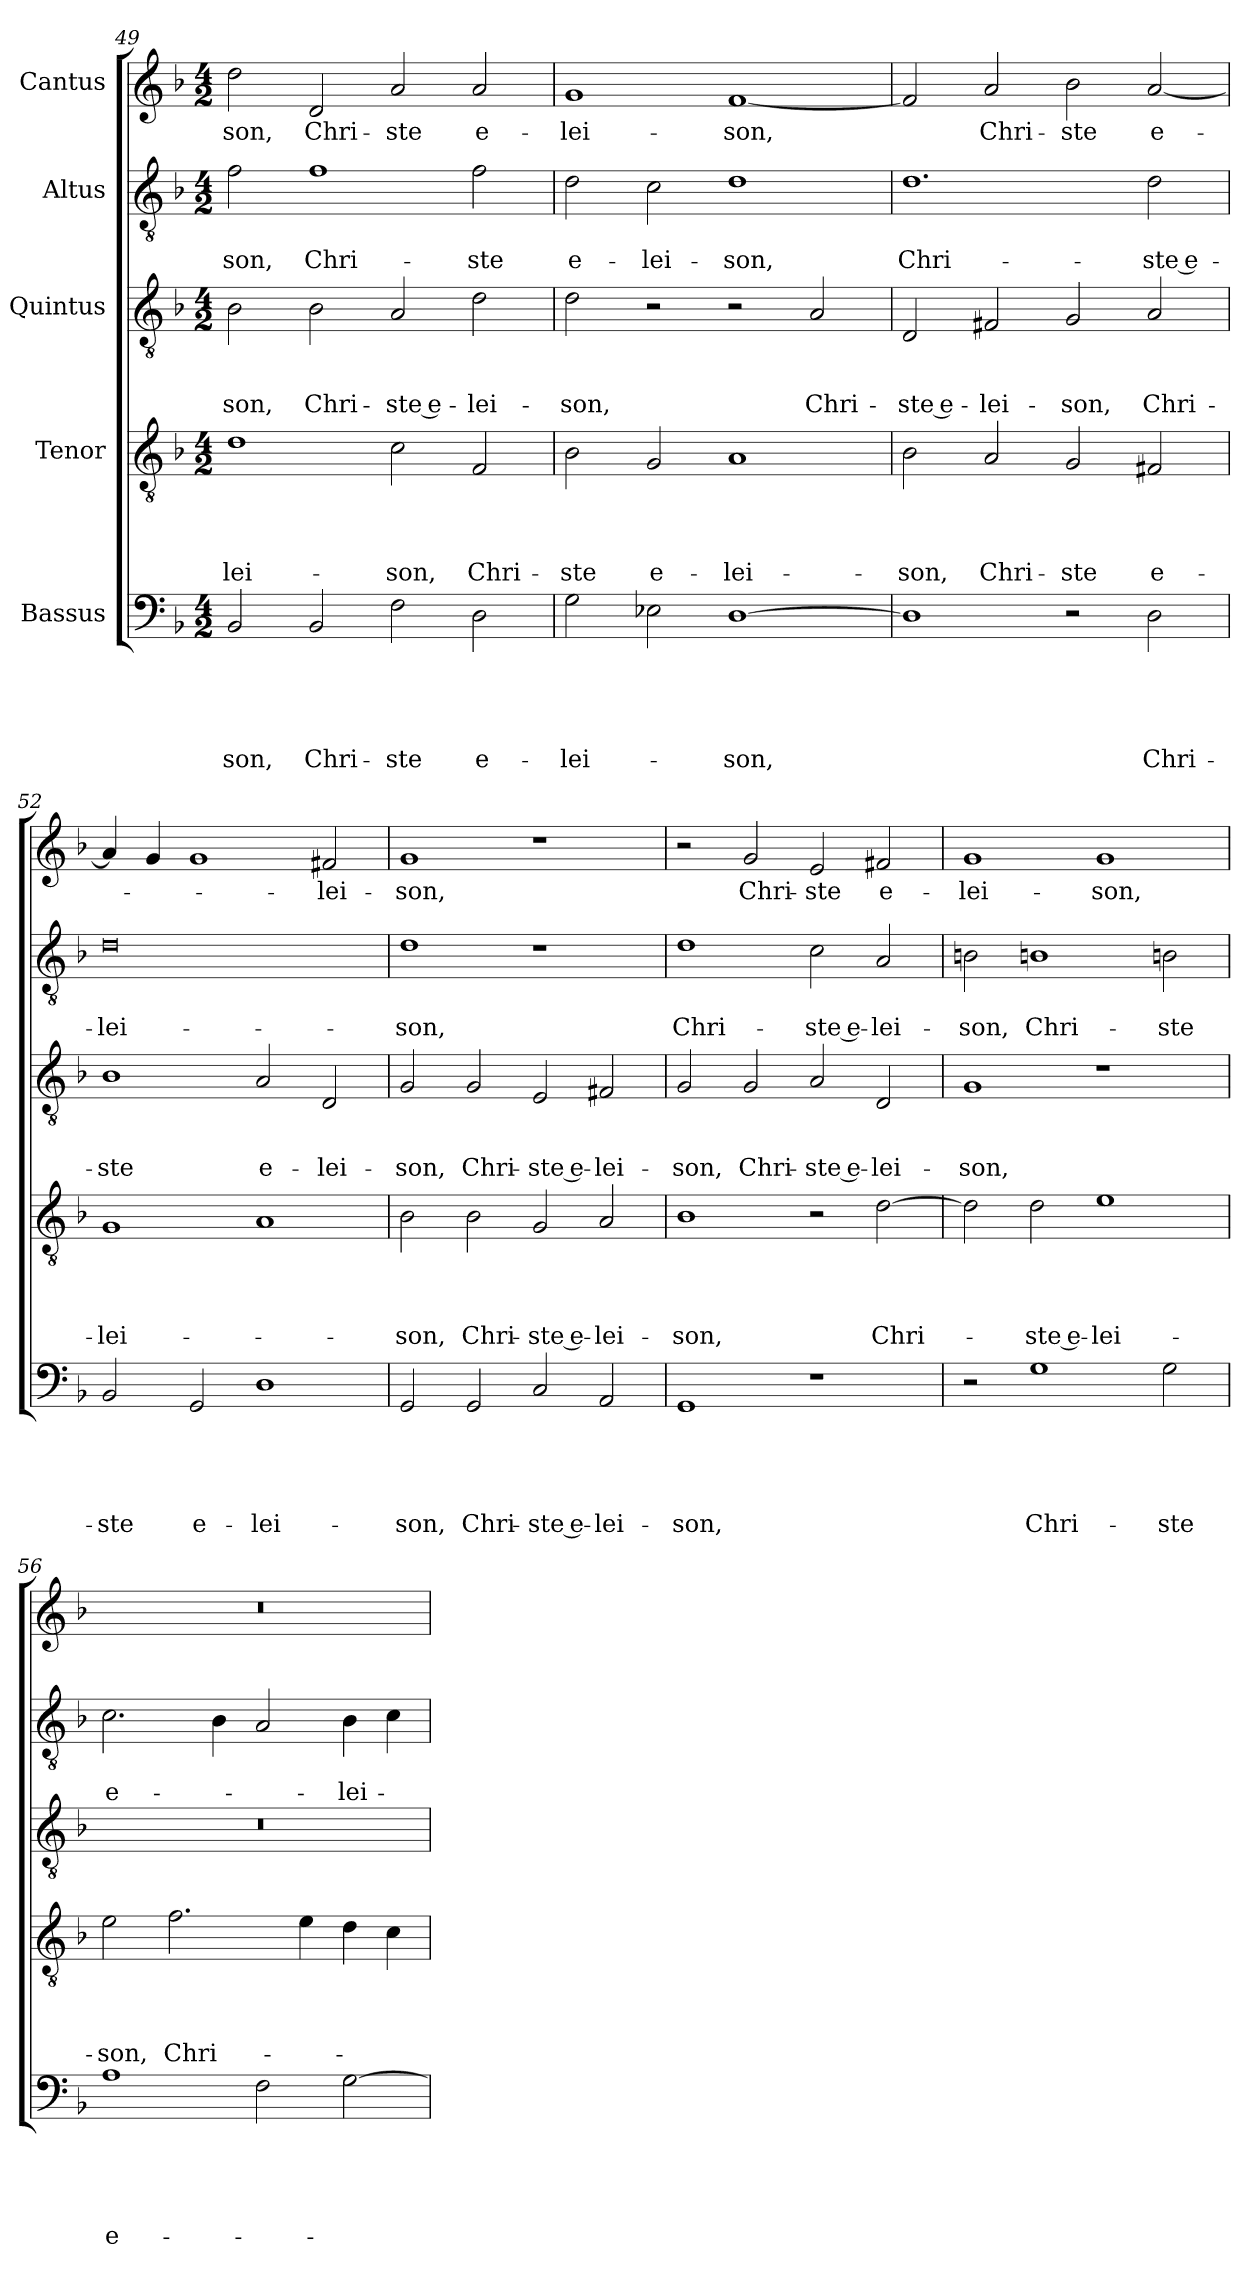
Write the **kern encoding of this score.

**kern	**text	**text	**text	**text	**text	**kern	**text	**text	**text	**text	**kern	**text	**text	**text	**kern	**text	**text	**kern	**text
*part5	*part5	*part5	*part5	*part5	*part5	*part4	*part4	*part4	*part4	*part4	*part3	*part3	*part3	*part3	*part2	*part2	*part2	*part1	*part1
*staff5	*staff5	*staff5	*staff5	*staff5	*staff5	*staff4	*staff4	*staff4	*staff4	*staff4	*staff3	*staff3	*staff3	*staff3	*staff2	*staff2	*staff2	*staff1	*staff1
*I"Bassus	*	*	*	*	*	*I"Tenor	*	*	*	*	*I"Quintus	*	*	*	*I"Altus	*	*	*I"Cantus	*
*clefF4	*	*	*	*	*	*clefGv2	*	*	*	*	*clefGv2	*	*	*	*clefGv2	*	*	*clefG2	*
*k[b-]	*	*	*	*	*	*k[b-]	*	*	*	*	*k[b-]	*	*	*	*k[b-]	*	*	*k[b-]	*
*M4/2	*	*	*	*	*	*M4/2	*	*	*	*	*M4/2	*	*	*	*M4/2	*	*	*M4/2	*
=49	=49	=49	=49	=49	=49	=49	=49	=49	=49	=49	=49	=49	=49	=49	=49	=49	=49	=49	=49
2BB-/	.	.	.	.	-son,	1d\	.	.	.	-lei-	2B-\	.	.	-son,	2f\	.	-son,	2dd\	-son,
2BB-/	.	.	.	.	Chri-	.	.	.	.	.	2B-\	.	.	Chri-	1f\	.	Chri-	2d/	Chri-
2F\	.	.	.	.	-ste	2c\	.	.	.	-son,	2A/	.	.	-ste e-	.	.	.	2a/	-ste
2D\	.	.	.	.	e-	2F/	.	.	.	Chri-	2d\	.	.	-lei-	2f\	.	-ste	2a/	e-
=50	=50	=50	=50	=50	=50	=50	=50	=50	=50	=50	=50	=50	=50	=50	=50	=50	=50	=50	=50
2G\	.	.	.	.	-lei-	2B-\	.	.	.	-ste	2d\	.	.	-son,	2d\	.	e-	1g/	-lei-
2E-X\	.	.	.	.	.	2G/	.	.	.	e-	2r	.	.	.	2c\	.	-lei-	.	.
[1D\	.	.	.	.	-son,	1A/	.	.	.	-lei-	2r	.	.	.	1d\	.	-son,	[1f/	-son,
.	.	.	.	.	.	.	.	.	.	.	2A/	.	.	Chri-	.	.	.	.	.
=51	=51	=51	=51	=51	=51	=51	=51	=51	=51	=51	=51	=51	=51	=51	=51	=51	=51	=51	=51
1D\]	.	.	.	.	.	2B-\	.	.	.	-son,	2D/	.	.	-ste e-	1.d\	.	Chri-	2f/]	.
.	.	.	.	.	.	2A/	.	.	.	Chri-	2F#X/	.	.	-lei-	.	.	.	2a/	Chri-
2r	.	.	.	.	.	2G/	.	.	.	-ste	2G/	.	.	-son,	.	.	.	2b-\	-ste
2D\	.	.	.	.	Chri-	2F#X/	.	.	.	e-	2A/	.	.	Chri-	2d\	.	-ste e-	[2a/	e-
=52	=52	=52	=52	=52	=52	=52	=52	=52	=52	=52	=52	=52	=52	=52	=52	=52	=52	=52	=52
2BB-/	.	.	.	.	-ste	1G/	.	.	.	-lei-	1B-\	.	.	-ste	0d\	.	-lei-	4a/]	.
.	.	.	.	.	.	.	.	.	.	.	.	.	.	.	.	.	.	4g/	.
2GG/	.	.	.	.	e-	.	.	.	.	.	.	.	.	.	.	.	.	1g/	.
1D\	.	.	.	.	-lei-	1A/	.	.	.	.	2A/	.	.	e-	.	.	.	.	.
.	.	.	.	.	.	.	.	.	.	.	2D/	.	.	-lei-	.	.	.	2f#X/	-lei-
=53	=53	=53	=53	=53	=53	=53	=53	=53	=53	=53	=53	=53	=53	=53	=53	=53	=53	=53	=53
2GG/	.	.	.	.	-son,	2B-\	.	.	.	-son,	2G/	.	.	-son,	1d\	.	-son,	1g/	-son,
2GG/	.	.	.	.	Chri-	2B-\	.	.	.	Chri-	2G/	.	.	Chri-	.	.	.	.	.
2C/	.	.	.	.	-ste e-	2G/	.	.	.	-ste e-	2E/	.	.	-ste e-	1r	.	.	1r	.
2AA/	.	.	.	.	-lei-	2A/	.	.	.	-lei-	2F#X/	.	.	-lei-	.	.	.	.	.
=54	=54	=54	=54	=54	=54	=54	=54	=54	=54	=54	=54	=54	=54	=54	=54	=54	=54	=54	=54
1GG/	.	.	.	.	-son,	1B-\	.	.	.	-son,	2G/	.	.	-son,	1d\	.	Chri-	2r	.
.	.	.	.	.	.	.	.	.	.	.	2G/	.	.	Chri-	.	.	.	2g/	Chri-
1r	.	.	.	.	.	2r	.	.	.	.	2A/	.	.	-ste e-	2c\	.	-ste e-	2e/	-ste
.	.	.	.	.	.	[2d\	.	.	.	Chri-	2D/	.	.	-lei-	2A/	.	-lei-	2f#X/	e-
=55	=55	=55	=55	=55	=55	=55	=55	=55	=55	=55	=55	=55	=55	=55	=55	=55	=55	=55	=55
2r	.	.	.	.	.	2d\]	.	.	.	.	1G/	.	.	-son,	2Bn\	.	-son,	1g/	-lei-
1G\	.	.	.	.	Chri-	2d\	.	.	.	-ste e-	.	.	.	.	1Bn\	.	Chri-	.	.
.	.	.	.	.	.	1e\	.	.	.	-lei-	1r	.	.	.	.	.	.	1g/	-son,
2G\	.	.	.	.	-ste	.	.	.	.	.	.	.	.	.	2Bn\	.	-ste	.	.
=56	=56	=56	=56	=56	=56	=56	=56	=56	=56	=56	=56	=56	=56	=56	=56	=56	=56	=56	=56
1A\	.	.	.	.	e-	2e\	.	.	.	-son,	0r	.	.	.	2.c\	.	e-	0r	.
.	.	.	.	.	.	2.f\	.	.	.	Chri-	.	.	.	.	.	.	.	.	.
.	.	.	.	.	.	.	.	.	.	.	.	.	.	.	4B-\	.	.	.	.
2F\	.	.	.	.	.	.	.	.	.	.	.	.	.	.	2A/	.	.	.	.
.	.	.	.	.	.	4e\	.	.	.	.	.	.	.	.	.	.	.	.	.
[2G\	.	.	.	.	.	4d\	.	.	.	.	.	.	.	.	4B-\	.	-lei-	.	.
.	.	.	.	.	.	4c\	.	.	.	.	.	.	.	.	4c\	.	.	.	.
=	=	=	=	=	=	=	=	=	=	=	=	=	=	=	=	=	=	=	=
*-	*-	*-	*-	*-	*-	*-	*-	*-	*-	*-	*-	*-	*-	*-	*-	*-	*-	*-	*-
